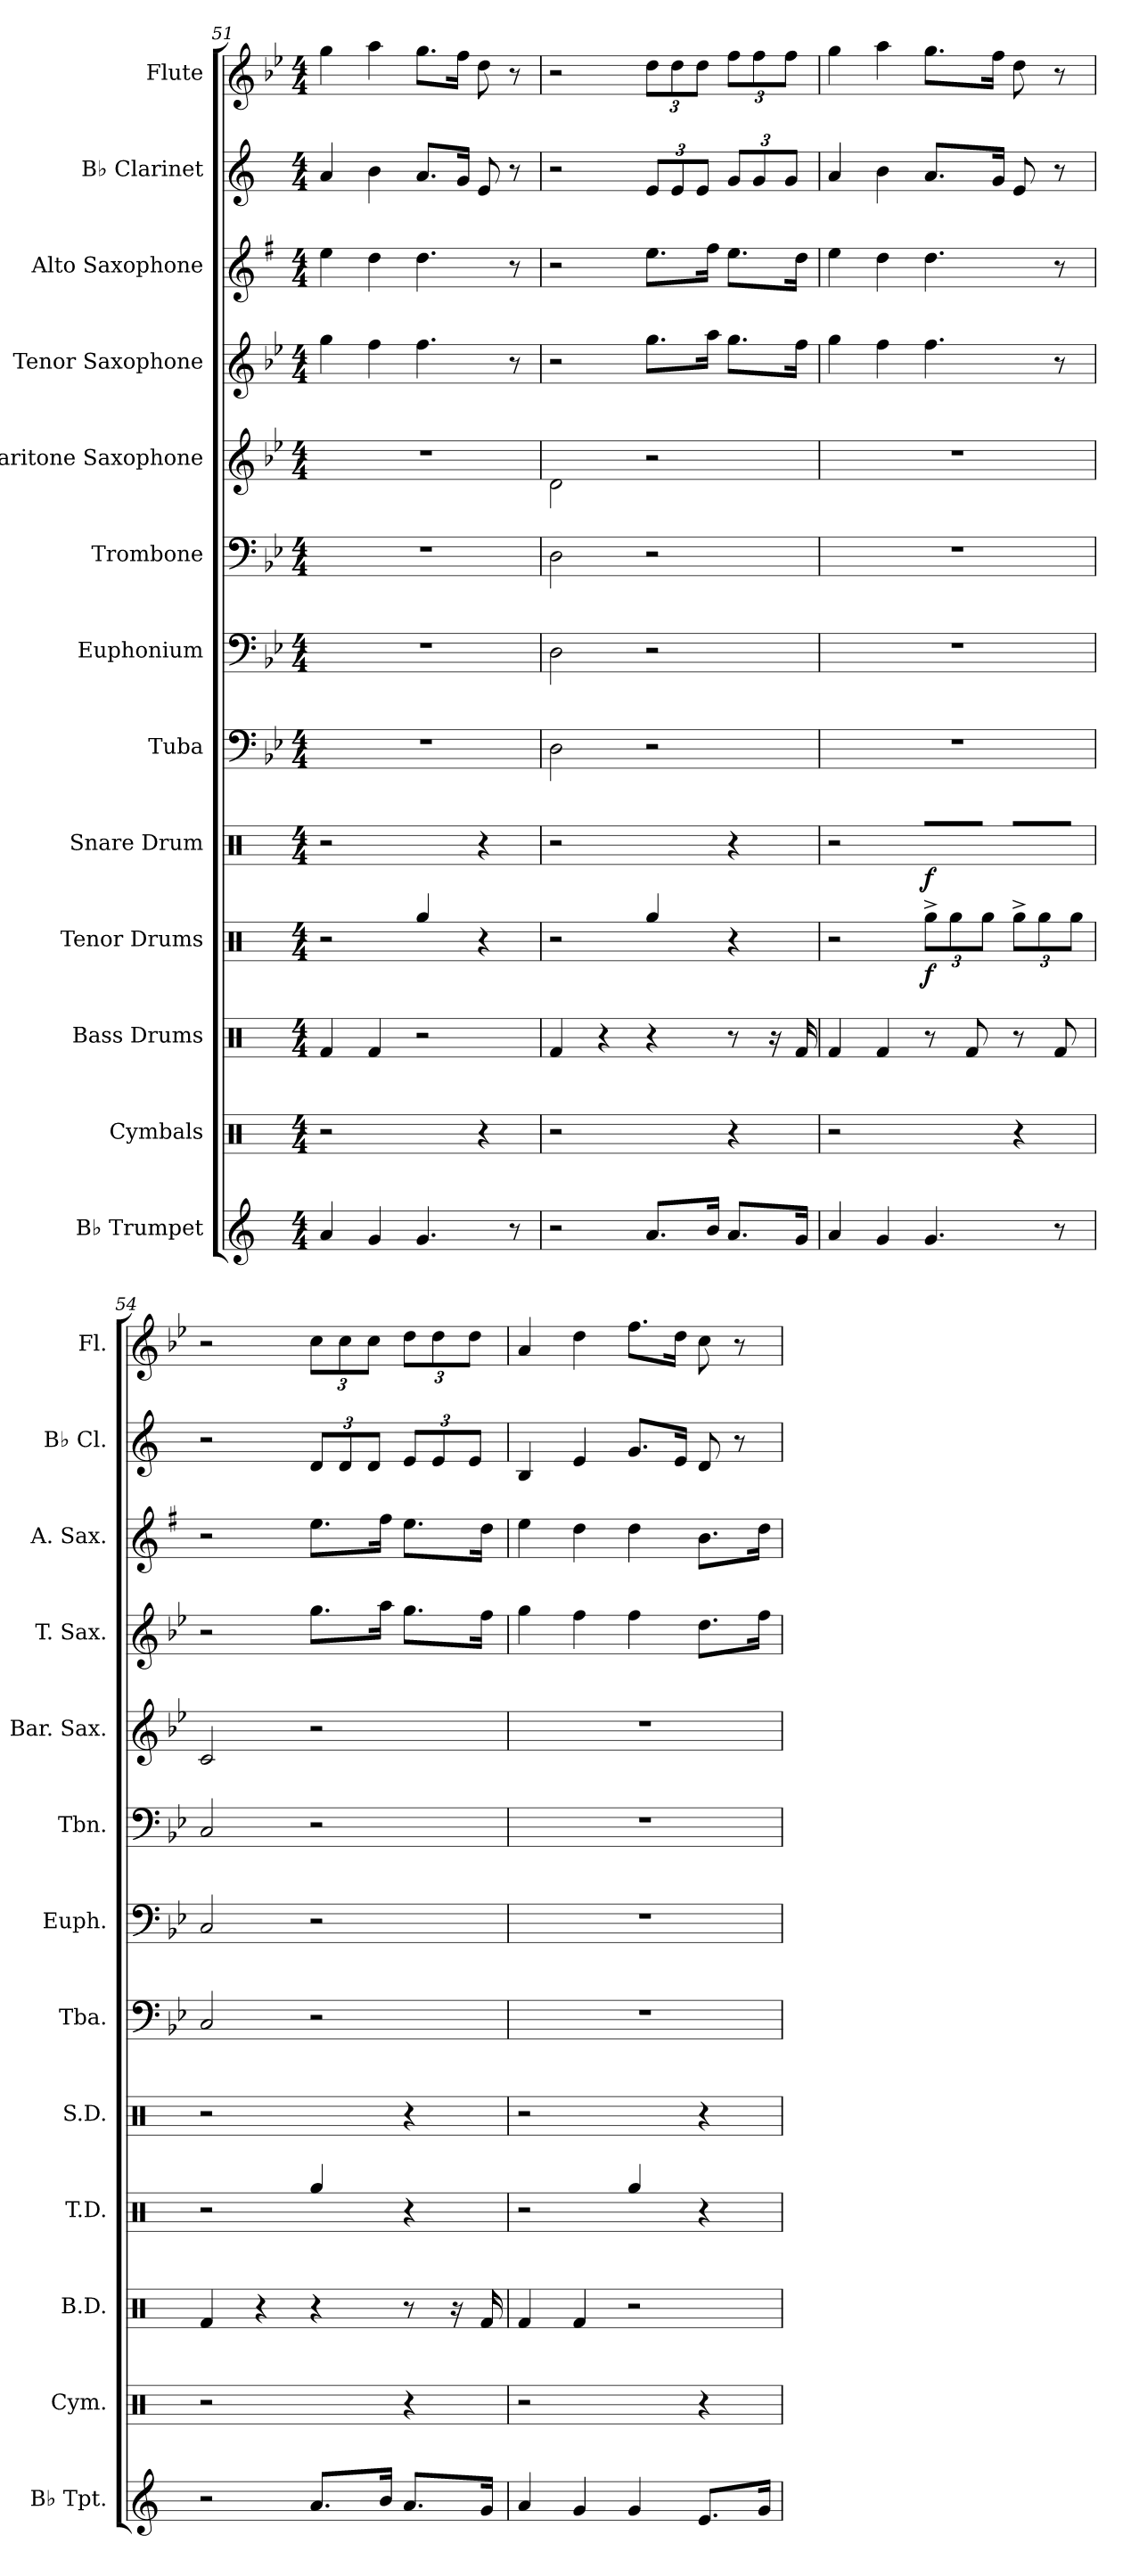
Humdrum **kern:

**kern	**kern	**kern	**kern	**dynam	**kern	**dynam	**kern	**kern	**kern	**kern	**kern	**kern	**kern	**kern
*part13	*part12	*part11	*part10	*part10	*part9	*part9	*part8	*part7	*part6	*part5	*part4	*part3	*part2	*part1
*staff13	*staff12	*staff11	*staff10	*staff10	*staff9	*staff9	*staff8	*staff7	*staff6	*staff5	*staff4	*staff3	*staff2	*staff1
*I"B♭ Trumpet	*I"Cymbals	*I"Bass Drums	*I"Tenor Drums	*	*I"Snare Drum	*	*I"Tuba	*I"Euphonium	*I"Trombone	*I"Baritone Saxophone	*I"Tenor Saxophone	*I"Alto Saxophone	*I"B♭ Clarinet	*I"Flute
*I'B♭ Tpt.	*I'Cym.	*I'B.D.	*I'T.D.	*	*I'S.D.	*	*I'Tba.	*I'Euph.	*I'Tbn.	*I'Bar. Sax.	*I'T. Sax.	*I'A. Sax.	*I'B♭ Cl.	*I'Fl.
*clefG2	*clefX	*clefX	*clefX	*	*clefX	*	*clefF4	*clefF4	*clefF4	*clefG2	*clefG2	*clefG2	*clefG2	*clefG2
*ITrd1c2	*	*	*	*	*	*	*	*	*	*ITrd12c21	*ITrd8c14	*ITrd5c9	*ITrd1c2	*
*k[b-e-]	*k[]	*k[]	*k[]	*	*k[]	*	*k[b-e-]	*k[b-e-]	*k[b-e-]	*k[b-e-]	*k[b-e-]	*k[b-e-]	*k[b-e-]	*k[b-e-]
*M4/4	*M4/4	*M4/4	*M4/4	*	*M4/4	*	*M4/4	*M4/4	*M4/4	*M4/4	*M4/4	*M4/4	*M4/4	*M4/4
=51	=51	=51	=51	=51	=51	=51	=51	=51	=51	=51	=51	=51	=51	=51
4g/	2r	4Rf/	2r	.	2r	.	1r	1r	1r	1r	4g\	4g\	4g/	4gg\
4f/	.	4Rf/	.	.	.	.	.	.	.	.	4f\	4f\	4a\	4aa\
4.f/	4R/	2r	4Rgg/	.	4R/	.	.	.	.	.	4.f\	4.f\	8.g/L	8.gg\L
.	.	.	.	.	.	.	.	.	.	.	.	.	16f/Jk	16ff\Jk
.	4r	.	4r	.	4r	.	.	.	.	.	.	.	8d/	8dd\
8r	.	.	.	.	.	.	.	.	.	.	8r	8r	8r	8r
=52	=52	=52	=52	=52	=52	=52	=52	=52	=52	=52	=52	=52	=52	=52
2r	2r	4Rf/	2r	.	2r	.	2D\	2D\	2D\	2D\	2r	2r	2r	2r
.	.	4r	.	.	.	.	.	.	.	.	.	.	.	.
*	*	*	*	*	*	*	*	*	*	*	*	*	*Xbrackettup	*Xbrackettup
8.g/L	4R/	4r	4Rgg/	.	4R/	.	2r	2r	2r	2r	8.g\L	8.g\L	12d/L	12dd\L
.	.	.	.	.	.	.	.	.	.	.	.	.	12d/	12dd\
.	.	.	.	.	.	.	.	.	.	.	.	.	12d/J	12dd\J
16a/Jk	.	.	.	.	.	.	.	.	.	.	16a\Jk	16a\Jk	.	.
8.g/L	4r	8r	4r	.	4r	.	.	.	.	.	8.g\L	8.g\L	12f/L	12ff\L
.	.	.	.	.	.	.	.	.	.	.	.	.	12f/	12ff\
.	.	16r	.	.	.	.	.	.	.	.	.	.	.	.
.	.	.	.	.	.	.	.	.	.	.	.	.	12f/J	12ff\J
16f/Jk	.	16Rf/	.	.	.	.	.	.	.	.	16f\Jk	16f\Jk	.	.
!!LO:PB:g=z
=53	=53	=53	=53	=53	=53	=53	=53	=53	=53	=53	=53	=53	=53	=53
4g/	2r	4Rf/	2r	.	2r	.	1r	1r	1r	1r	4g\	4g\	4g/	4gg\
4f/	.	4Rf/	.	.	.	.	.	.	.	.	4f\	4f\	4a\	4aa\
*	*	*	*Xbrackettup	*	*Xbrackettup	*	*	*	*	*	*	*	*	*
!	!	!	!	!LO:DY:b	!	!LO:DY:b	!	!	!	!	!	!	!	!
4.f/	4R/	8r	12Rgg^\L	f	12R^\L	f	.	.	.	.	4.f\	4.f\	8.g/L	8.gg\L
.	.	.	12Rgg\	.	12R\	.	.	.	.	.	.	.	.	.
.	.	8Rf/	.	.	.	.	.	.	.	.	.	.	.	.
.	.	.	12Rgg\J	.	12R\J	.	.	.	.	.	.	.	.	.
.	.	.	.	.	.	.	.	.	.	.	.	.	16f/Jk	16ff\Jk
.	4r	8r	12Rgg^\L	.	12R^\L	.	.	.	.	.	.	.	8d/	8dd\
.	.	.	12Rgg\	.	12R\	.	.	.	.	.	.	.	.	.
8r	.	8Rf/	.	.	.	.	.	.	.	.	8r	8r	8r	8r
.	.	.	12Rgg\J	.	12R\J	.	.	.	.	.	.	.	.	.
=54	=54	=54	=54	=54	=54	=54	=54	=54	=54	=54	=54	=54	=54	=54
2r	2r	4Rf/	2r	.	2r	.	2C/	2C/	2C/	2C/	2r	2r	2r	2r
.	.	4r	.	.	.	.	.	.	.	.	.	.	.	.
8.g/L	4R/	4r	4Rgg/	.	4R/	.	2r	2r	2r	2r	8.g\L	8.g\L	12c/L	12cc\L
.	.	.	.	.	.	.	.	.	.	.	.	.	12c/	12cc\
.	.	.	.	.	.	.	.	.	.	.	.	.	12c/J	12cc\J
16a/Jk	.	.	.	.	.	.	.	.	.	.	16a\Jk	16a\Jk	.	.
8.g/L	4r	8r	4r	.	4r	.	.	.	.	.	8.g\L	8.g\L	12d/L	12dd\L
.	.	.	.	.	.	.	.	.	.	.	.	.	12d/	12dd\
.	.	16r	.	.	.	.	.	.	.	.	.	.	.	.
.	.	.	.	.	.	.	.	.	.	.	.	.	12d/J	12dd\J
16f/Jk	.	16Rf/	.	.	.	.	.	.	.	.	16f\Jk	16f\Jk	.	.
=55	=55	=55	=55	=55	=55	=55	=55	=55	=55	=55	=55	=55	=55	=55
4g/	2r	4Rf/	2r	.	2r	.	1r	1r	1r	1r	4g\	4g\	4A/	4a/
4f/	.	4Rf/	.	.	.	.	.	.	.	.	4f\	4f\	4d/	4dd\
4f/	4R/	2r	4Rgg/	.	4R/	.	.	.	.	.	4f\	4f\	8.f/L	8.ff\L
.	.	.	.	.	.	.	.	.	.	.	.	.	16d/Jk	16dd\Jk
8.d/L	4r	.	4r	.	4r	.	.	.	.	.	8.d\L	8.d\L	8c/	8cc\
.	.	.	.	.	.	.	.	.	.	.	.	.	8r	8r
16f/Jk	.	.	.	.	.	.	.	.	.	.	16f\Jk	16f\Jk	.	.
=	=	=	=	=	=	=	=	=	=	=	=	=	=	=
*-	*-	*-	*-	*-	*-	*-	*-	*-	*-	*-	*-	*-	*-	*-
